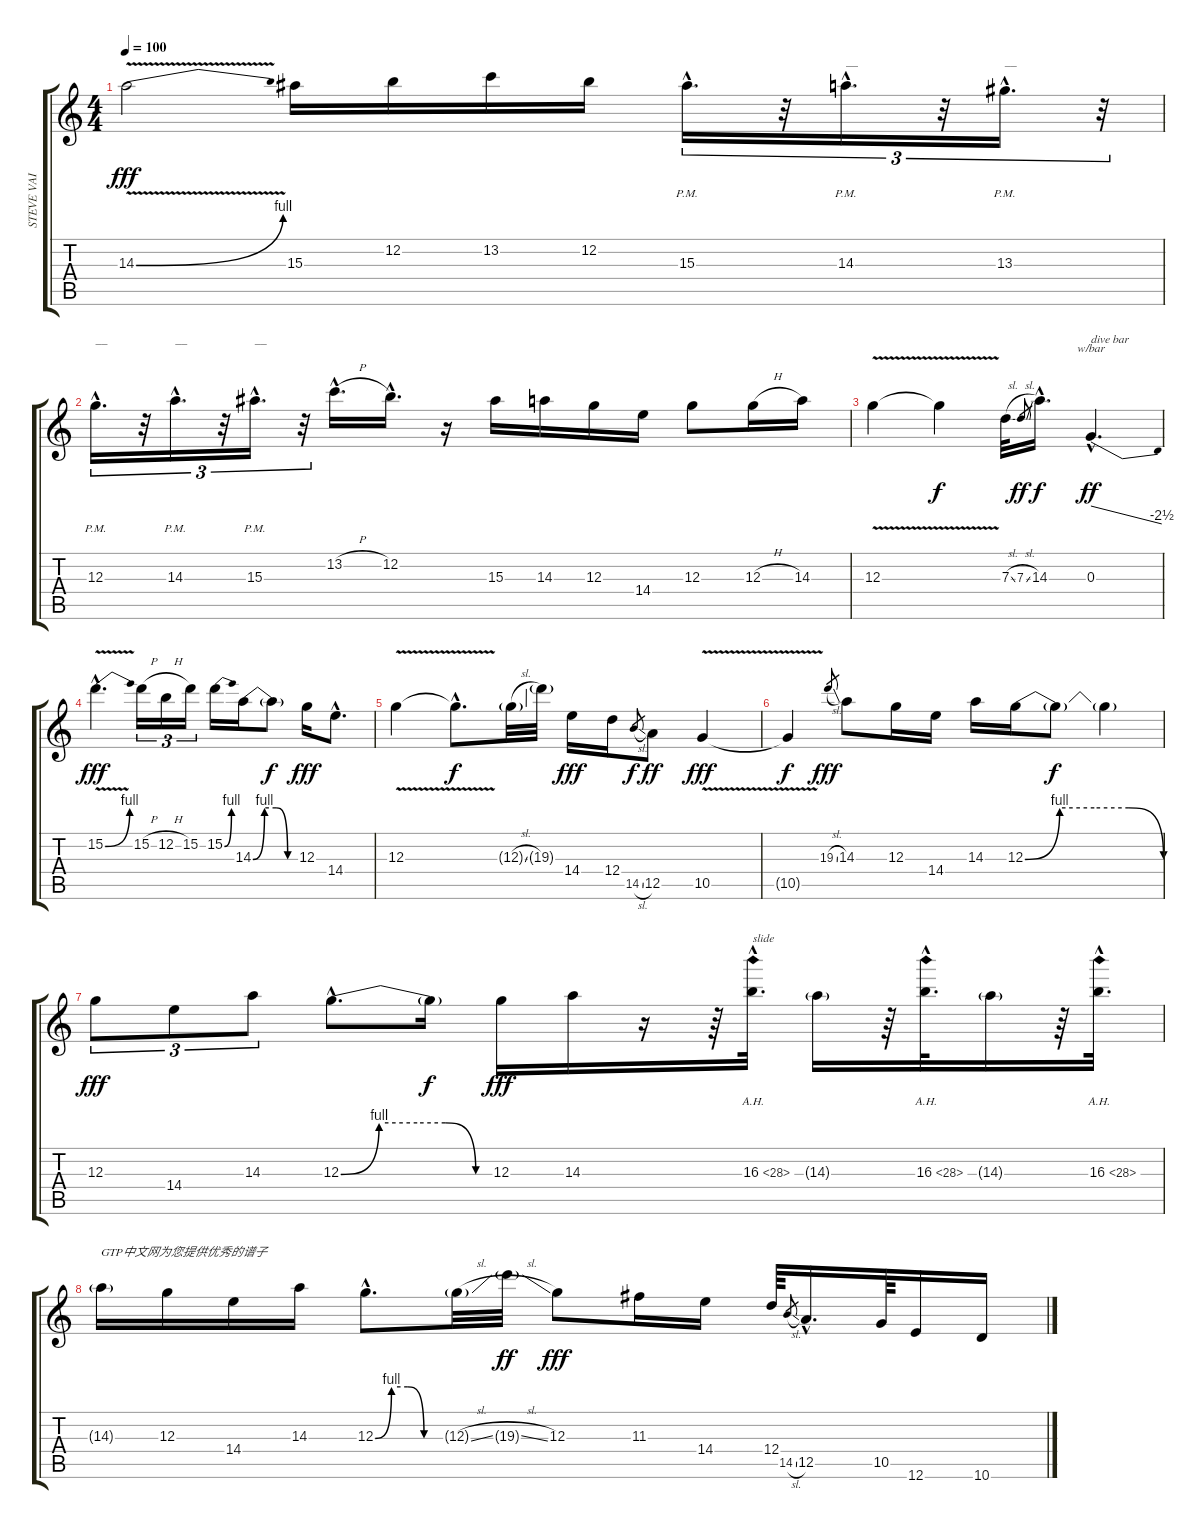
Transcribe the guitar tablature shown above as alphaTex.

\track ("STEVE VAI" "STEVE VAI") {instrument overdrivenguitar}
\staff {score tabs}
\tuning (E4 B3 G3 D3 A2 E2) {hide}
\ts (4 4)
\tempo 100
\clef g2
\ks c
14.3{be (bend 0 0 60 4) v}.2{dy fff} 15.3.16 12.2.16 13.2.16 12.2.16 15.3{hac pm}.16{d tu (3 2)} r.32{tu (3 2)} 14.3{hac pm}.16{d tu (3 2) txt "__"} r.32{tu (3 2)} 13.3{hac pm}.16{d tu (3 2) txt "__"} r.32{tu (3 2)} |
12.3{hac pm}.16{d tu (3 2) txt "__"} r.32{tu (3 2)} 14.3{hac pm}.16{d tu (3 2) txt "__"} r.32{tu (3 2)} 15.3{hac pm}.16{d tu (3 2) txt "__"} r.32{tu (3 2)} 13.2{h hac}.16{d} 12.2{hac}.16{d} r.16 15.3.16 14.3.16 12.3.16 14.4.16 12.3.8 12.3{h}.16 14.3.16 |
12.3{v}.4 12.3{t}.4{dy f} 7.3{sl}.32 7.3{sl}.8{gr dy ff} 14.3{hac}.16{d dy f} 0.3{hac}.4{d tbe (dive default 0 0 60 -10) txt "dive bar" dy ff} |
15.2{be (bend 0 0 60 4) v hac}.4{d dy fff} 15.2{h}.16{tu (3 2)} 12.2{h}.16{tu (3 2)} 15.2.16{tu (3 2)} 15.2{be (bend 0 0 60 4)}.16 14.3{be (custom 0 0 15 4 30 4 45 0 60 0)}.16 14.3{t}.8{dy f} 12.3.16{dy fff} 14.4{hac}.8{d} |
12.3{v}.4 12.3{hac t}.8{d dy f} 12.3{sl g}.32 19.3{g}.32 14.4.16{dy fff} 12.4.16 14.5{sl}.8{gr dy f} 12.5.8{dy ff} 10.5{v}.4{dy fff} |
10.5{t}.4{dy f} 19.3{sl}.8{gr dy fff} 14.3.8 12.3.16 14.4.16 14.3.16 12.3{be (custom 0 0 15 4 30 4 45 4 60 0)}.16 12.3{t}.8{dy f} 12.3{t}.4 |
12.3.8{tu (3 2) dy fff} 14.4.8{tu (3 2)} 14.3.8{tu (3 2)} 12.3{be (custom 0 0 15 4 30 4 41 4 53 0 60 0) hac}.8{d} 12.3{t}.16{dy f} 12.3.16{dy fff} 14.3.16 r.16 r.64 16.3{ah 12 hac}.32{d txt "slide"} 14.3{g}.16 r.64 16.3{ah 12 hac}.32{d} 14.3{g}.16 r.64 16.3{ah 12 hac}.32{d} |
14.3{g}.16{txt "GTP中文网为您提供优秀的谱子"} 12.3.16 14.4.16 14.3.16 12.3{be (custom 0 0 15 4 30 4 45 0 60 0) hac}.8{d} 12.3{sl g}.32 19.3{sl g}.32{dy ff} 12.3.8{dy fff} 11.3.16 14.4.16 12.4.64 14.5{sl}.8{gr} 12.5{hac}.16{d} 10.5.64 12.6.16 10.6.16
